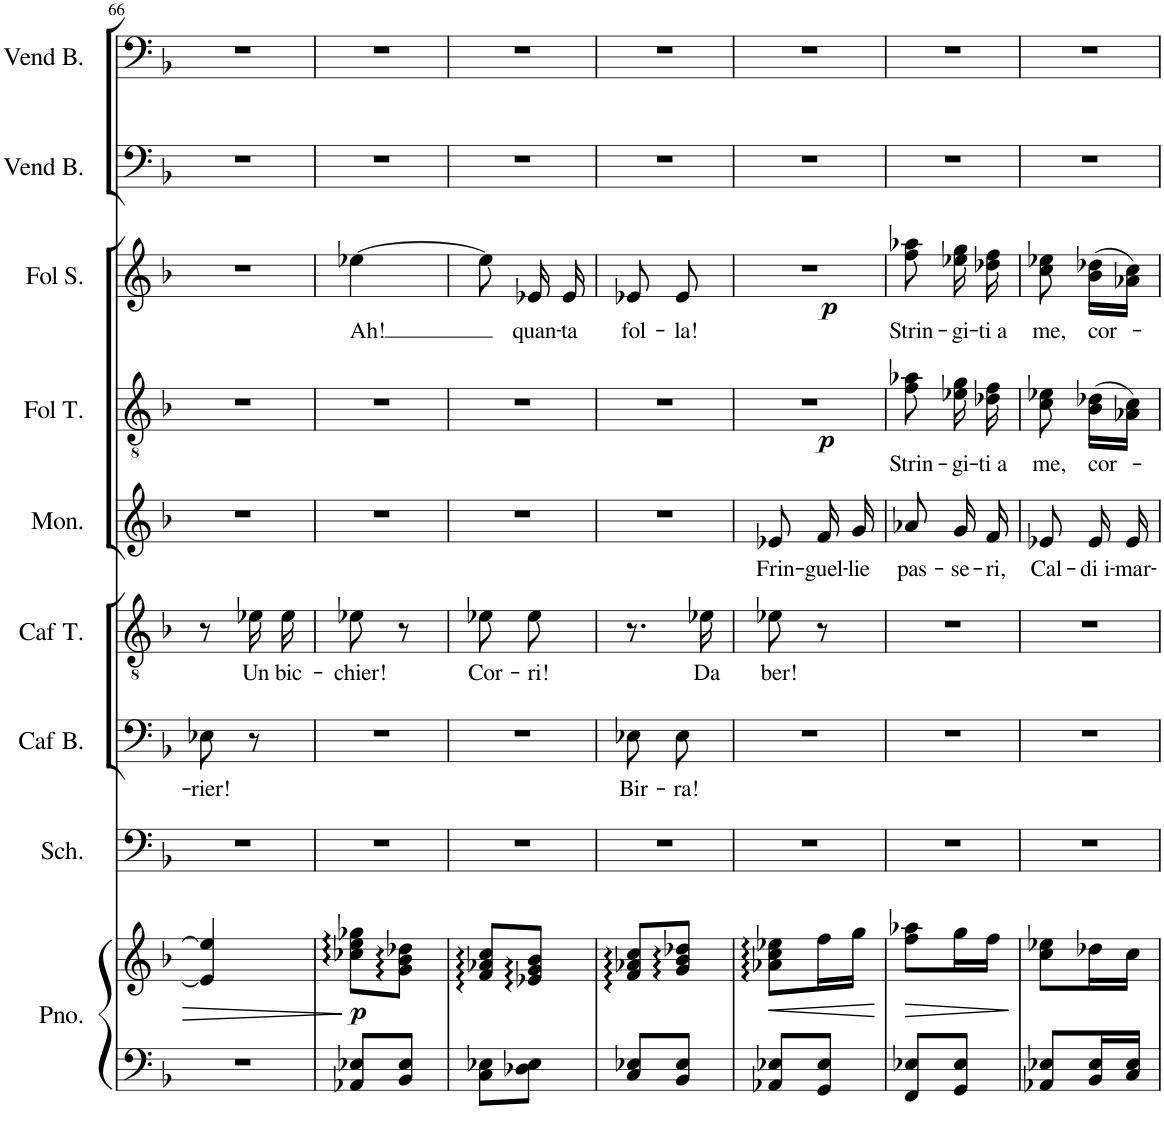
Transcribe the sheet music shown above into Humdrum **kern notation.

**kern	**kern	**dynam	**kern	**kern	**text	**kern	**text	**kern	**text	**kern	**text	**dynam	**kern	**text	**dynam	**kern	**kern
*part9	*part9	*part9	*part8	*part7	*part7	*part6	*part6	*part5	*part5	*part4	*part4	*part4	*part3	*part3	*part3	*part2	*part1
*staff10	*staff9	*staff9/10	*staff8	*staff7	*staff7	*staff6	*staff6	*staff5	*staff5	*staff4	*staff4	*staff4	*staff3	*staff3	*staff3	*staff2	*staff1
*I"Piano	*	*	*I"Schaunard	*I"Caffe Bass	*	*I"Caffè Ténor	*	*I"Monelli	*	*I"Folla Tenor	*	*	*I"Folla Soprano	*	*	*I"Venditori Bass	*I"Venditori Bass
*I'Pno.	*	*	*I'Sch.	*I'Caf B.	*	*I'Caf T.	*	*I'Mon.	*	*I'Fol T.	*	*	*I'Fol S.	*	*	*I'Vend B.	*I'Vend B.
!!LO:PB:g=z
*clefF4	*clefG2	*	*clefF4	*clefF4	*	*clefGv2	*	*clefG2	*	*clefGv2	*	*	*clefG2	*	*	*clefF4	*clefF4
*k[b-]	*k[b-]	*	*k[b-]	*k[b-]	*	*k[b-]	*	*k[b-]	*	*k[b-]	*	*	*k[b-]	*	*	*k[b-]	*k[b-]
*M2/8	*M2/8	*	*M2/8	*M2/8	*	*M2/8	*	*M2/8	*	*M2/8	*	*	*M2/8	*	*	*M2/8	*M2/8
=66	=66	=66	=66	=66	=66	=66	=66	=66	=66	=66	=66	=66	=66	=66	=66	=66	=66
!	!	!	!	!	!LO:LY:b	!	!	!	!	!	!	!	!	!	!	!	!
4r	4e-/] 4ee-/]	.	4r	8E-X\	-rier!	8r	.	4r	.	4r	.	.	4r	.	.	4r	4r
!	!	!	!	!	!	!	!LO:LY:b	!	!	!	!	!	!	!	!	!	!
.	.	.	.	8r	.	16e-X\LL	Un	.	.	.	.	.	.	.	.	.	.
!	!	!	!	!	!	!	!LO:LY:b	!	!	!	!	!	!	!	!	!	!
.	.	.	.	.	.	16e-\JJ	bic-	.	.	.	.	.	.	.	.	.	.
=67	=67	=67	=67	=67	=67	=67	=67	=67	=67	=67	=67	=67	=67	=67	=67	=67	=67
!	!	!LO:DY:b	!	!	!	!	!LO:LY:b	!	!	!	!	!	!	!LO:LY:b	!	!	!
8AA-X/ 8E-X/L	8cc-X\ 8ee\ 8gg-X\L	p	4r	4r	.	8e-X\	-chier!	4r	.	4r	.	.	[4ee-X\	Ah!	.	4r	4r
8BB-/ 8E-/J	8g\ 8b-\ 8dd-X\J	.	.	.	.	8r	.	.	.	.	.	.	.	.	.	.	.
=68	=68	=68	=68	=68	=68	=68	=68	=68	=68	=68	=68	=68	=68	=68	=68	=68	=68
!	!	!	!	!	!	!	!LO:LY:b	!	!	!	!	!	!	!	!	!	!
8C\ 8E-X\L	8f/ 8a-X/ 8cc/L	.	4r	4r	.	8e-X\L	Cor-	4r	.	4r	.	.	8ee-\]	.	.	4r	4r
!	!	!	!	!	!	!	!LO:LY:b	!	!	!	!	!	!	!LO:LY:b	!	!	!
8D-X\ 8E-\J	8e-X/ 8g/ 8b-/J	.	.	.	.	8e-\J	-ri!	.	.	.	.	.	16e-X/	quan-	.	.	.
!	!	!	!	!	!	!	!	!	!	!	!	!	!	!LO:LY:b	!	!	!
.	.	.	.	.	.	.	.	.	.	.	.	.	16e-/	-ta	.	.	.
=69	=69	=69	=69	=69	=69	=69	=69	=69	=69	=69	=69	=69	=69	=69	=69	=69	=69
!	!	!	!	!	!LO:LY:b	!	!	!	!	!	!	!	!	!LO:LY:b	!	!	!
8C/ 8E-X/L	8f/ 8a-X/ 8cc/L	.	4r	8E-X\L	Bir-	8.r	.	4r	.	4r	.	.	8e-X/	fol-	.	4r	4r
!	!	!	!	!	!LO:LY:b	!	!	!	!	!	!	!	!	!LO:LY:b	!	!	!
8BB-/ 8E-/J	8g/ 8b-/ 8dd-X/J	.	.	8E-\J	-ra!	.	.	.	.	.	.	.	8e-/	-la!	.	.	.
!	!	!	!	!	!	!	!LO:LY:b	!	!	!	!	!	!	!	!	!	!
.	.	.	.	.	.	16e-X\	Da	.	.	.	.	.	.	.	.	.	.
=70	=70	=70	=70	=70	=70	=70	=70	=70	=70	=70	=70	=70	=70	=70	=70	=70	=70
!	!	!LO:HP:b	!	!	!	!	!LO:LY:b	!	!LO:LY:b	!	!	!LO:DY:b	!	!	!LO:DY:b	!	!
8AA-X/ 8E-X/L	8a-X\ 8cc\ 8ee-X\L	<	4r	4r	.	8e-X\	ber!	8e-X/L	Frin-	4r	.	p	4r	.	p	4r	4r
!	!	!	!	!	!	!	!	!	!LO:LY:b	!	!	!	!	!	!	!	!
8GG/ 8E-/J	16ff\L	.	.	.	.	8r	.	16f/L	-guel-	.	.	.	.	.	.	.	.
!	!	!	!	!	!	!	!	!	!LO:LY:b	!	!	!	!	!	!	!	!
.	16gg\JJ	.	.	.	.	.	.	16g/JJ	-lie	.	.	.	.	.	.	.	.
.	.	[	.	.	.	.	.	.	.	.	.	.	.	.	.	.	.
=71	=71	=71	=71	=71	=71	=71	=71	=71	=71	=71	=71	=71	=71	=71	=71	=71	=71
!	!	!LO:HP:b	!	!	!	!	!	!	!LO:LY:b	!	!LO:LY:b	!	!	!LO:LY:b	!	!	!
8FF/ 8E-X/L	8ff\ 8aa-X\L	>	4r	4r	.	4r	.	8a-X/L	pas-	8f\ 8a-X\	Strin-	.	8ff\ 8aa-X\	Strin-	.	4r	4r
!	!	!	!	!	!	!	!	!	!LO:LY:b	!	!LO:LY:b	!	!	!LO:LY:b	!	!	!
8GG/ 8E-/J	16gg\L	.	.	.	.	.	.	16g/L	-se-	16e-X\ 16g\	-gi-	.	16ee-X\ 16gg\	-gi-	.	.	.
!	!	!	!	!	!	!	!	!	!LO:LY:b	!	!LO:LY:b	!	!	!LO:LY:b	!	!	!
.	16ff\JJ	.	.	.	.	.	.	16f/JJ	-ri,	16d-X\ 16f\	-ti a	.	16dd-X\ 16ff\	-ti a	.	.	.
.	.	]	.	.	.	.	.	.	.	.	.	.	.	.	.	.	.
=72	=72	=72	=72	=72	=72	=72	=72	=72	=72	=72	=72	=72	=72	=72	=72	=72	=72
!	!	!	!	!	!	!	!	!	!LO:LY:b	!	!LO:LY:b	!	!	!LO:LY:b	!	!	!
8AA-X/ 8E-X/L	8cc\ 8ee-X\L	.	4r	4r	.	4r	.	8e-X/L	Cal-	8c\ 8e-X\	me,	.	8cc\ 8ee-X\	me,	.	4r	4r
!	!	!	!	!	!	!	!	!	!LO:LY:b	!	!LO:LY:b	!	!	!LO:LY:b	!	!	!
16BB-/ 16E-/L	16dd-X\L	.	.	.	.	.	.	16e-/L	-di i-	(16B-\ 16d-X\LL	cor-	.	(16b-\ 16dd-X\LL	cor-	.	.	.
!	!	!	!	!	!	!	!	!	!LO:LY:b	!	!	!	!	!	!	!	!
16C/ 16E-/JJ	16cc\JJ	.	.	.	.	.	.	16e-/JJ	-mar-	16A-X\ 16c\JJ)	.	.	16a-X\ 16cc\JJ)	.	.	.	.
=	=	=	=	=	=	=	=	=	=	=	=	=	=	=	=	=	=
*-	*-	*-	*-	*-	*-	*-	*-	*-	*-	*-	*-	*-	*-	*-	*-	*-	*-
